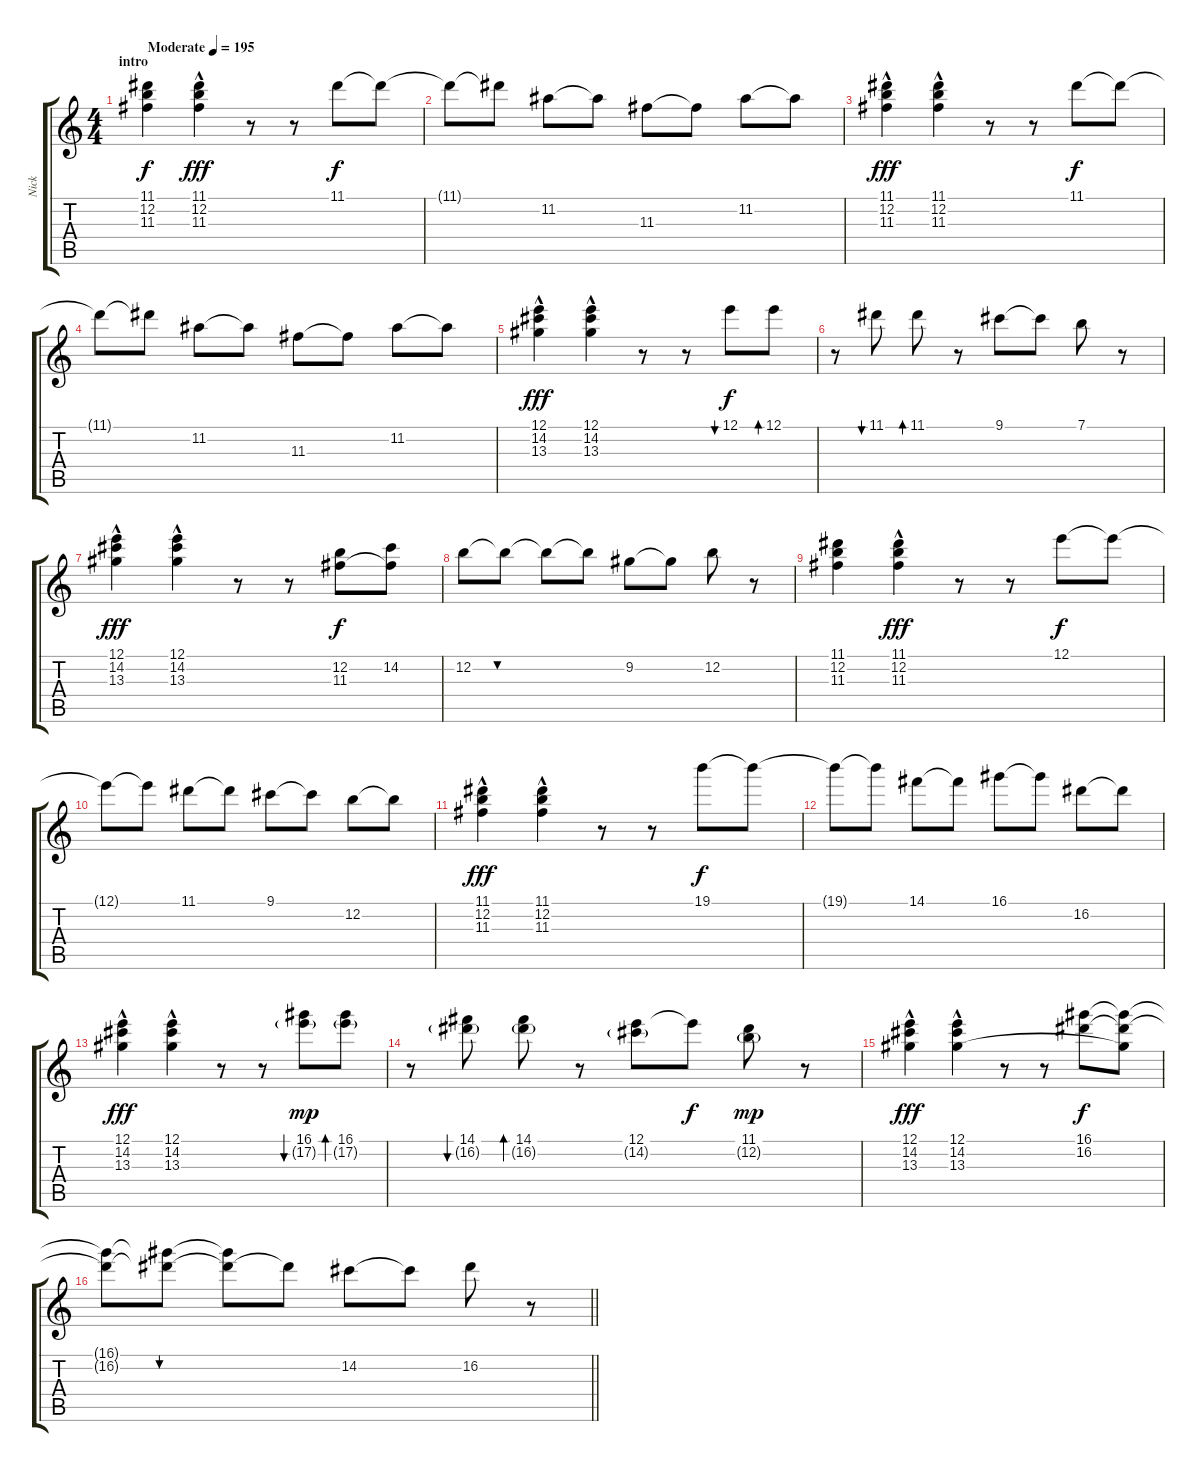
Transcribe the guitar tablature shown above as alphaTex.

\track ("Nick" "Nick") {instrument electricguitarjazz}
\staff {score tabs}
\tuning (E4 B3 G3 D3 A2 E2) {hide}
\ts (4 4)
\section ("" "intro")
\tempo (195 "Moderate")
\clef g2
\ks c
(11.1 12.2 11.3).4{dy f instrument electricguitarjazz} (11.1 12.2 11.3{hac}).4{dy fff} r.8 r.8 11.1.8{dy f} 11.1{t}.8 |
11.1{t}.8 11.1{t}.8 11.2.8 11.2{t}.8 11.3.8 11.3{t}.8 11.2.8 11.2{t}.8 |
(11.1 12.2{hac} 11.3{hac}).4{dy fff} (11.1 12.2 11.3{hac}).4 r.8 r.8 11.1.8{dy f} 11.1{t}.8 |
11.1{t}.8 11.1{t}.8 11.2.8 11.2{t}.8 11.3.8 11.3{t}.8 11.2.8 11.2{t}.8 |
(12.1 14.2{hac} 13.3).4{dy fff} (12.1 14.2 13.3{hac}).4 r.8 r.8 12.1.8{bu 30 dy f} 12.1.8{bd 30} |
r.8 11.1.8{bu 30} 11.1.8{bd 30} r.8 9.1.8 9.1{t}.8 7.1.8 r.8 |
(12.1 14.2{hac} 13.3).4{dy fff} (12.1 14.2 13.3{hac}).4 r.8 r.8 (12.2 11.3).8{dy f} (14.2 11.3{t}).8 |
12.2.8 12.2{t}.8{bu 30} 12.2{t}.8 12.2{t}.8 9.2.8 9.2{t}.8 12.2.8 r.8 |
(11.1 12.2 11.3).4 (11.1 12.2 11.3{hac}).4{dy fff} r.8 r.8 12.1.8{dy f} 12.1{t}.8 |
12.1{t}.8 12.1{t}.8 11.1.8 11.1{t}.8 9.1.8 9.1{t}.8 12.2.8 12.2{t}.8 |
(11.1 12.2{hac} 11.3{hac}).4{dy fff} (11.1 12.2 11.3{hac}).4 r.8 r.8 19.1.8{dy f} 19.1{t}.8 |
19.1{t}.8 19.1{t}.8 14.1.8 14.1{t}.8 16.1.8 16.1{t}.8 16.2.8 16.2{t}.8 |
(12.1 14.2{hac} 13.3).4{dy fff} (12.1 14.2 13.3{hac}).4 r.8 r.8 (16.1 17.2{g}).8{bu 30 dy mp} (16.1 17.2{g}).8{bd 30} |
r.8 (14.1 16.2{g}).8{bu 30} (14.1 16.2{g}).8{bd 30} r.8 (12.1 14.2{g}).8 12.1{t}.8{dy f} (11.1 12.2{g}).8{dy mp} r.8 |
(12.1 14.2{hac} 13.3).4{dy fff} (12.1 14.2 13.3{hac}).4 r.8 r.8 (16.1 16.2).8{dy f} (16.1{t} 16.2{t} 13.3{t}).8 |
\barLineRight lightlight
(16.1{t} 16.2{t}).8 (16.1{t} 16.2{t}).8{bu 30} (16.1{t} 16.2{t}).8 16.2{t}.8 14.2.8 14.2{t}.8 16.2.8 r.8
